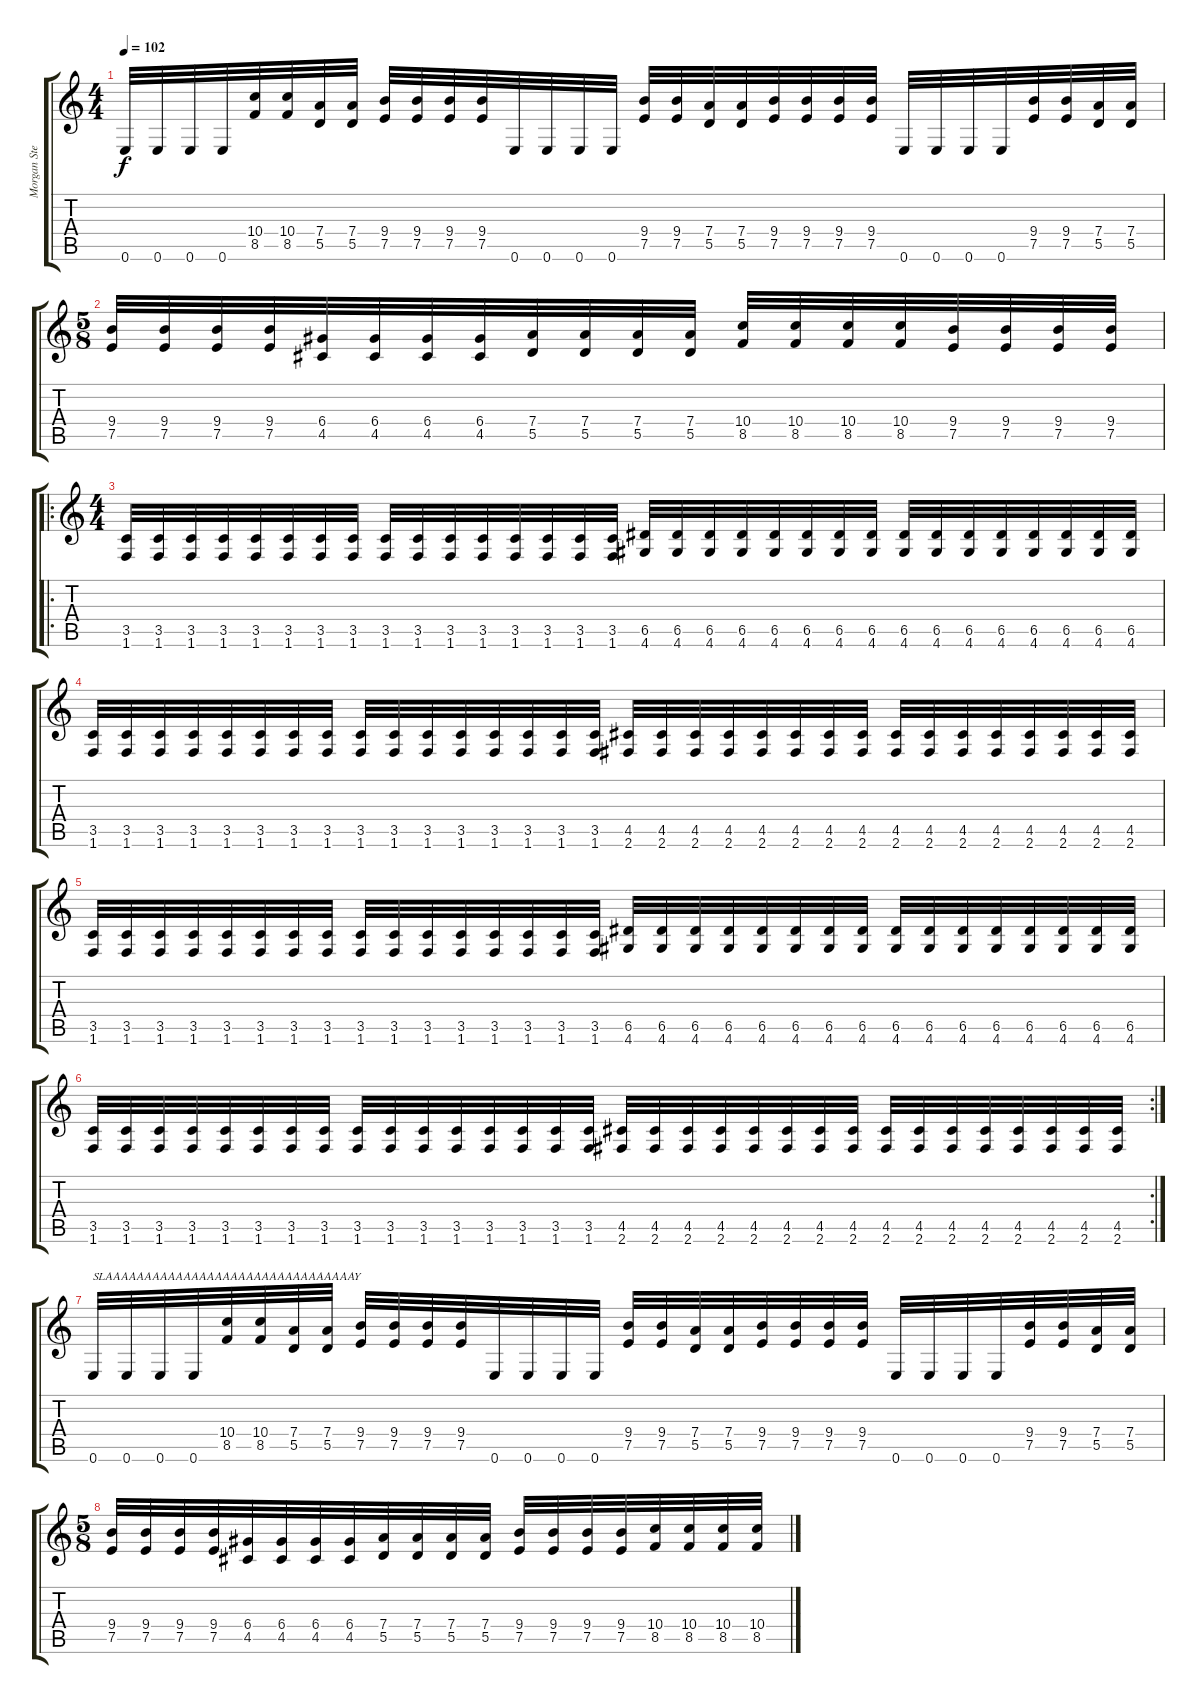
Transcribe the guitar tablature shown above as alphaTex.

\track ("Morgan Steinmeyer Håkansson" "Morgan Ste") {instrument distortionguitar}
\staff {score tabs}
\tuning (E4 B3 G3 D3 A2 E2) {hide}
\ts (4 4)
\tempo 102
\clef g2
\ks c
0.6.32{dy f} 0.6.32 0.6.32 0.6.32 (10.4 8.5).32 (10.4 8.5).32 (7.4 5.5).32 (7.4 5.5).32 (9.4 7.5).32 (9.4 7.5).32 (9.4 7.5).32 (9.4 7.5).32 0.6.32 0.6.32 0.6.32 0.6.32 (9.4 7.5).32 (9.4 7.5).32 (7.4 5.5).32 (7.4 5.5).32 (9.4 7.5).32 (9.4 7.5).32 (9.4 7.5).32 (9.4 7.5).32 0.6.32 0.6.32 0.6.32 0.6.32 (9.4 7.5).32 (9.4 7.5).32 (7.4 5.5).32 (7.4 5.5).32 |
\ts (5 8)
(9.4 7.5).32 (9.4 7.5).32 (9.4 7.5).32 (9.4 7.5).32 (6.4 4.5).32 (6.4 4.5).32 (6.4 4.5).32 (6.4 4.5).32 (7.4 5.5).32 (7.4 5.5).32 (7.4 5.5).32 (7.4 5.5).32 (10.4 8.5).32 (10.4 8.5).32 (10.4 8.5).32 (10.4 8.5).32 (9.4 7.5).32 (9.4 7.5).32 (9.4 7.5).32 (9.4 7.5).32 |
\ro
\ts (4 4)
(3.5 1.6).32 (3.5 1.6).32 (3.5 1.6).32 (3.5 1.6).32 (3.5 1.6).32 (3.5 1.6).32 (3.5 1.6).32 (3.5 1.6).32 (3.5 1.6).32 (3.5 1.6).32 (3.5 1.6).32 (3.5 1.6).32 (3.5 1.6).32 (3.5 1.6).32 (3.5 1.6).32 (3.5 1.6).32 (6.5 4.6).32 (6.5 4.6).32 (6.5 4.6).32 (6.5 4.6).32 (6.5 4.6).32 (6.5 4.6).32 (6.5 4.6).32 (6.5 4.6).32 (6.5 4.6).32 (6.5 4.6).32 (6.5 4.6).32 (6.5 4.6).32 (6.5 4.6).32 (6.5 4.6).32 (6.5 4.6).32 (6.5 4.6).32 |
(3.5 1.6).32 (3.5 1.6).32 (3.5 1.6).32 (3.5 1.6).32 (3.5 1.6).32 (3.5 1.6).32 (3.5 1.6).32 (3.5 1.6).32 (3.5 1.6).32 (3.5 1.6).32 (3.5 1.6).32 (3.5 1.6).32 (3.5 1.6).32 (3.5 1.6).32 (3.5 1.6).32 (3.5 1.6).32 (4.5 2.6).32 (4.5 2.6).32 (4.5 2.6).32 (4.5 2.6).32 (4.5 2.6).32 (4.5 2.6).32 (4.5 2.6).32 (4.5 2.6).32 (4.5 2.6).32 (4.5 2.6).32 (4.5 2.6).32 (4.5 2.6).32 (4.5 2.6).32 (4.5 2.6).32 (4.5 2.6).32 (4.5 2.6).32 |
(3.5 1.6).32 (3.5 1.6).32 (3.5 1.6).32 (3.5 1.6).32 (3.5 1.6).32 (3.5 1.6).32 (3.5 1.6).32 (3.5 1.6).32 (3.5 1.6).32 (3.5 1.6).32 (3.5 1.6).32 (3.5 1.6).32 (3.5 1.6).32 (3.5 1.6).32 (3.5 1.6).32 (3.5 1.6).32 (6.5 4.6).32 (6.5 4.6).32 (6.5 4.6).32 (6.5 4.6).32 (6.5 4.6).32 (6.5 4.6).32 (6.5 4.6).32 (6.5 4.6).32 (6.5 4.6).32 (6.5 4.6).32 (6.5 4.6).32 (6.5 4.6).32 (6.5 4.6).32 (6.5 4.6).32 (6.5 4.6).32 (6.5 4.6).32 |
\rc 2
(3.5 1.6).32 (3.5 1.6).32 (3.5 1.6).32 (3.5 1.6).32 (3.5 1.6).32 (3.5 1.6).32 (3.5 1.6).32 (3.5 1.6).32 (3.5 1.6).32 (3.5 1.6).32 (3.5 1.6).32 (3.5 1.6).32 (3.5 1.6).32 (3.5 1.6).32 (3.5 1.6).32 (3.5 1.6).32 (4.5 2.6).32 (4.5 2.6).32 (4.5 2.6).32 (4.5 2.6).32 (4.5 2.6).32 (4.5 2.6).32 (4.5 2.6).32 (4.5 2.6).32 (4.5 2.6).32 (4.5 2.6).32 (4.5 2.6).32 (4.5 2.6).32 (4.5 2.6).32 (4.5 2.6).32 (4.5 2.6).32 (4.5 2.6).32 |
0.6.32{txt "SLAAAAAAAAAAAAAAAAAAAAAAAAAAAAAAAAY"} 0.6.32 0.6.32 0.6.32 (10.4 8.5).32 (10.4 8.5).32 (7.4 5.5).32 (7.4 5.5).32 (9.4 7.5).32 (9.4 7.5).32 (9.4 7.5).32 (9.4 7.5).32 0.6.32 0.6.32 0.6.32 0.6.32 (9.4 7.5).32 (9.4 7.5).32 (7.4 5.5).32 (7.4 5.5).32 (9.4 7.5).32 (9.4 7.5).32 (9.4 7.5).32 (9.4 7.5).32 0.6.32 0.6.32 0.6.32 0.6.32 (9.4 7.5).32 (9.4 7.5).32 (7.4 5.5).32 (7.4 5.5).32 |
\ts (5 8)
(9.4 7.5).32 (9.4 7.5).32 (9.4 7.5).32 (9.4 7.5).32 (6.4 4.5).32 (6.4 4.5).32 (6.4 4.5).32 (6.4 4.5).32 (7.4 5.5).32 (7.4 5.5).32 (7.4 5.5).32 (7.4 5.5).32 (9.4 7.5).32 (9.4 7.5).32 (9.4 7.5).32 (9.4 7.5).32 (10.4 8.5).32 (10.4 8.5).32 (10.4 8.5).32 (10.4 8.5).32
